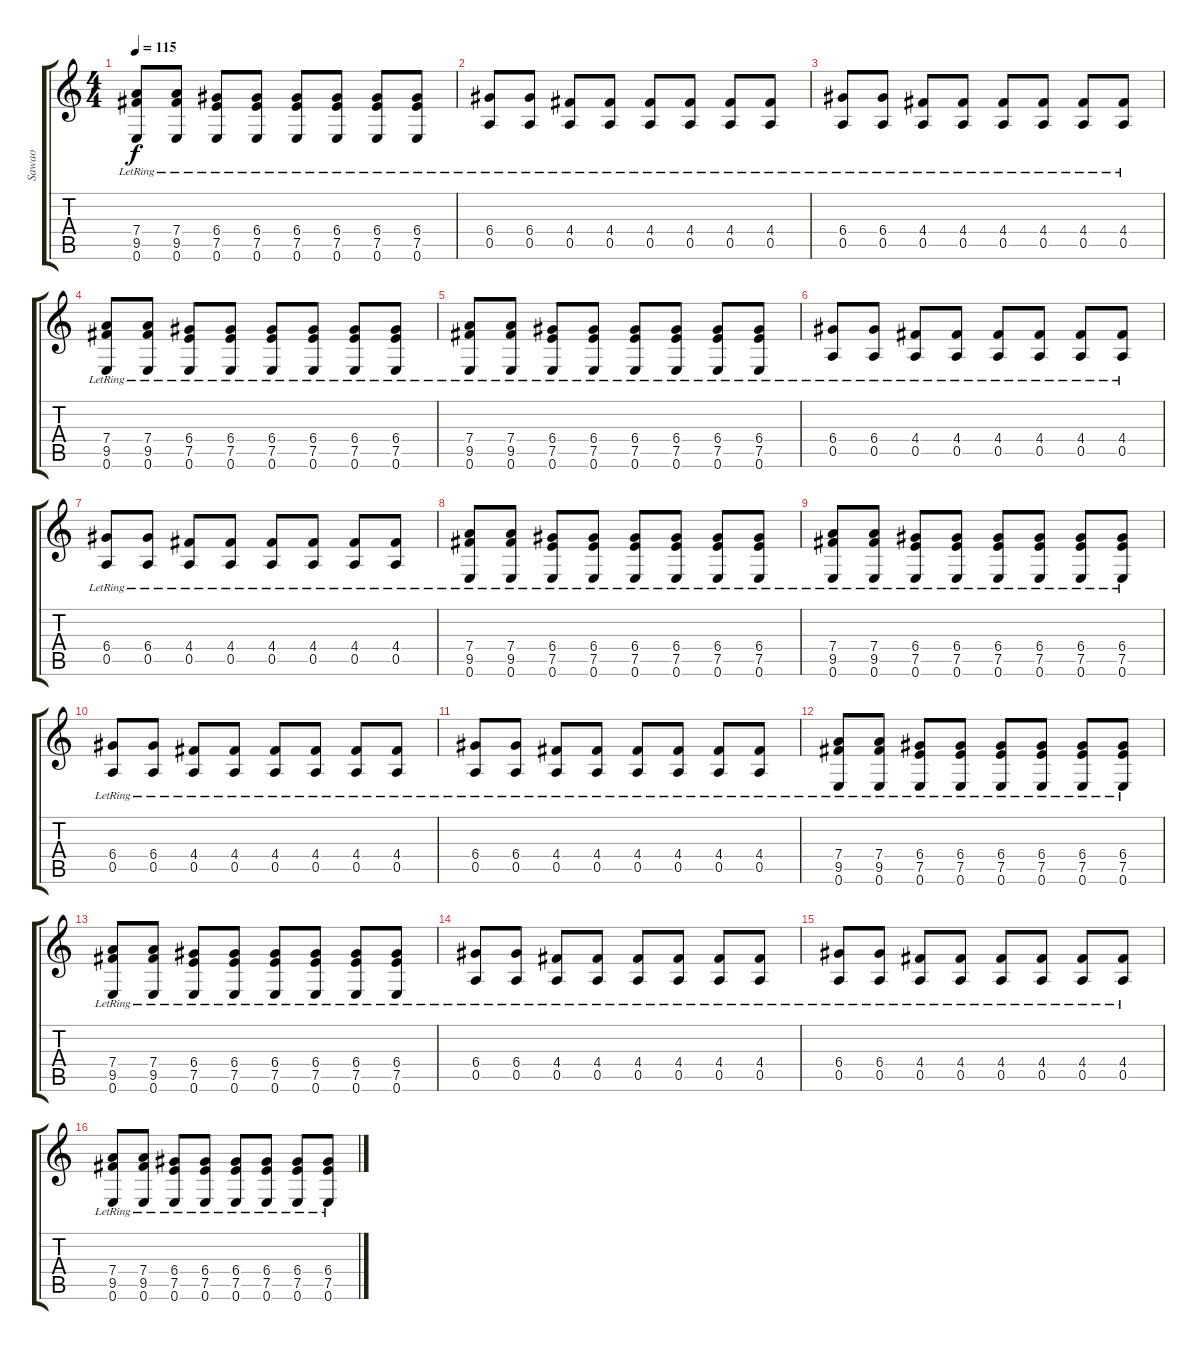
\track ("Sawao" "Sawao") {instrument electricguitarjazz}
\staff {score tabs}
\tuning (E4 B3 G3 D3 A2 E2) {hide}
\ts (4 4)
\tempo 115
\clef g2
\ks c
(7.4{lr} 9.5{lr} 0.6{lr}).8{dy f} (7.4{lr} 9.5{lr} 0.6{lr}).8 (6.4{lr} 7.5{lr} 0.6{lr}).8 (6.4{lr} 7.5{lr} 0.6{lr}).8 (6.4{lr} 7.5{lr} 0.6{lr}).8 (6.4{lr} 7.5{lr} 0.6{lr}).8 (6.4{lr} 7.5{lr} 0.6{lr}).8 (6.4{lr} 7.5{lr} 0.6{lr}).8 |
(6.4{lr} 0.5{lr}).8 (6.4{lr} 0.5{lr}).8 (4.4{lr} 0.5{lr}).8 (4.4{lr} 0.5{lr}).8 (4.4{lr} 0.5{lr}).8 (4.4{lr} 0.5{lr}).8 (4.4{lr} 0.5{lr}).8 (4.4{lr} 0.5{lr}).8 |
(6.4{lr} 0.5{lr}).8 (6.4{lr} 0.5{lr}).8 (4.4{lr} 0.5{lr}).8 (4.4{lr} 0.5{lr}).8 (4.4{lr} 0.5{lr}).8 (4.4{lr} 0.5{lr}).8 (4.4{lr} 0.5{lr}).8 (4.4{lr} 0.5{lr}).8 |
(7.4{lr} 9.5{lr} 0.6{lr}).8 (7.4{lr} 9.5{lr} 0.6{lr}).8 (6.4{lr} 7.5{lr} 0.6{lr}).8 (6.4{lr} 7.5{lr} 0.6{lr}).8 (6.4{lr} 7.5{lr} 0.6{lr}).8 (6.4{lr} 7.5{lr} 0.6{lr}).8 (6.4{lr} 7.5{lr} 0.6{lr}).8 (6.4{lr} 7.5{lr} 0.6{lr}).8 |
(7.4{lr} 9.5{lr} 0.6{lr}).8 (7.4{lr} 9.5{lr} 0.6{lr}).8 (6.4{lr} 7.5{lr} 0.6{lr}).8 (6.4{lr} 7.5{lr} 0.6{lr}).8 (6.4{lr} 7.5{lr} 0.6{lr}).8 (6.4{lr} 7.5{lr} 0.6{lr}).8 (6.4{lr} 7.5{lr} 0.6{lr}).8 (6.4{lr} 7.5{lr} 0.6{lr}).8 |
(6.4{lr} 0.5{lr}).8 (6.4{lr} 0.5{lr}).8 (4.4{lr} 0.5{lr}).8 (4.4{lr} 0.5{lr}).8 (4.4{lr} 0.5{lr}).8 (4.4{lr} 0.5{lr}).8 (4.4{lr} 0.5{lr}).8 (4.4{lr} 0.5{lr}).8 |
(6.4{lr} 0.5{lr}).8 (6.4{lr} 0.5{lr}).8 (4.4{lr} 0.5{lr}).8 (4.4{lr} 0.5{lr}).8 (4.4{lr} 0.5{lr}).8 (4.4{lr} 0.5{lr}).8 (4.4{lr} 0.5{lr}).8 (4.4{lr} 0.5{lr}).8 |
(7.4{lr} 9.5{lr} 0.6{lr}).8 (7.4{lr} 9.5{lr} 0.6{lr}).8 (6.4{lr} 7.5{lr} 0.6{lr}).8 (6.4{lr} 7.5{lr} 0.6{lr}).8 (6.4{lr} 7.5{lr} 0.6{lr}).8 (6.4{lr} 7.5{lr} 0.6{lr}).8 (6.4{lr} 7.5{lr} 0.6{lr}).8 (6.4{lr} 7.5{lr} 0.6{lr}).8 |
(7.4{lr} 9.5{lr} 0.6{lr}).8 (7.4{lr} 9.5{lr} 0.6{lr}).8 (6.4{lr} 7.5{lr} 0.6{lr}).8 (6.4{lr} 7.5{lr} 0.6{lr}).8 (6.4{lr} 7.5{lr} 0.6{lr}).8 (6.4{lr} 7.5{lr} 0.6{lr}).8 (6.4{lr} 7.5{lr} 0.6{lr}).8 (6.4{lr} 7.5{lr} 0.6{lr}).8 |
(6.4{lr} 0.5{lr}).8 (6.4{lr} 0.5{lr}).8 (4.4{lr} 0.5{lr}).8 (4.4{lr} 0.5{lr}).8 (4.4{lr} 0.5{lr}).8 (4.4{lr} 0.5{lr}).8 (4.4{lr} 0.5{lr}).8 (4.4{lr} 0.5{lr}).8 |
(6.4{lr} 0.5{lr}).8 (6.4{lr} 0.5{lr}).8 (4.4{lr} 0.5{lr}).8 (4.4{lr} 0.5{lr}).8 (4.4{lr} 0.5{lr}).8 (4.4{lr} 0.5{lr}).8 (4.4{lr} 0.5{lr}).8 (4.4{lr} 0.5{lr}).8 |
(7.4{lr} 9.5{lr} 0.6{lr}).8 (7.4{lr} 9.5{lr} 0.6{lr}).8 (6.4{lr} 7.5{lr} 0.6{lr}).8 (6.4{lr} 7.5{lr} 0.6{lr}).8 (6.4{lr} 7.5{lr} 0.6{lr}).8 (6.4{lr} 7.5{lr} 0.6{lr}).8 (6.4{lr} 7.5{lr} 0.6{lr}).8 (6.4{lr} 7.5{lr} 0.6{lr}).8 |
(7.4{lr} 9.5{lr} 0.6{lr}).8 (7.4{lr} 9.5{lr} 0.6{lr}).8 (6.4{lr} 7.5{lr} 0.6{lr}).8 (6.4{lr} 7.5{lr} 0.6{lr}).8 (6.4{lr} 7.5{lr} 0.6{lr}).8 (6.4{lr} 7.5{lr} 0.6{lr}).8 (6.4{lr} 7.5{lr} 0.6{lr}).8 (6.4{lr} 7.5{lr} 0.6{lr}).8 |
(6.4{lr} 0.5{lr}).8 (6.4{lr} 0.5{lr}).8 (4.4{lr} 0.5{lr}).8 (4.4{lr} 0.5{lr}).8 (4.4{lr} 0.5{lr}).8 (4.4{lr} 0.5{lr}).8 (4.4{lr} 0.5{lr}).8 (4.4{lr} 0.5{lr}).8 |
(6.4{lr} 0.5{lr}).8 (6.4{lr} 0.5{lr}).8 (4.4{lr} 0.5{lr}).8 (4.4{lr} 0.5{lr}).8 (4.4{lr} 0.5{lr}).8 (4.4{lr} 0.5{lr}).8 (4.4{lr} 0.5{lr}).8 (4.4{lr} 0.5{lr}).8 |
(7.4{lr} 9.5{lr} 0.6{lr}).8 (7.4{lr} 9.5{lr} 0.6{lr}).8 (6.4{lr} 7.5{lr} 0.6{lr}).8 (6.4{lr} 7.5{lr} 0.6{lr}).8 (6.4{lr} 7.5{lr} 0.6{lr}).8 (6.4{lr} 7.5{lr} 0.6{lr}).8 (6.4{lr} 7.5{lr} 0.6{lr}).8 (6.4{lr} 7.5{lr} 0.6{lr}).8
